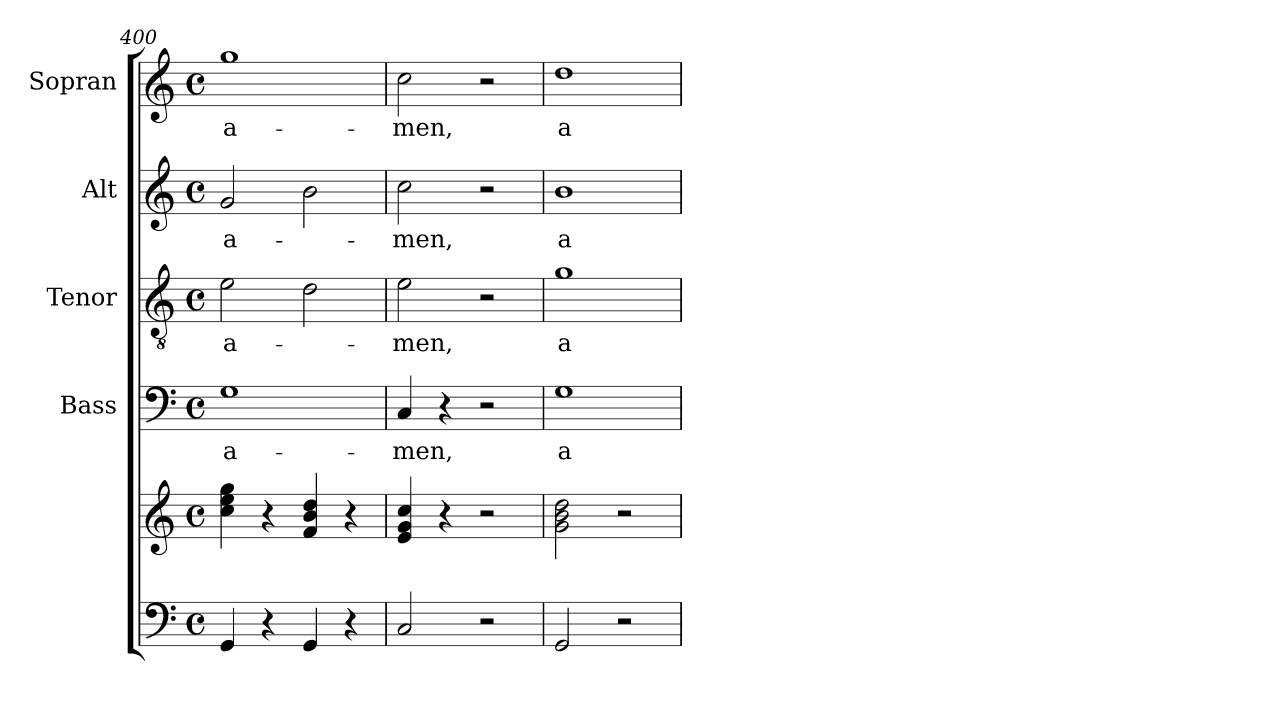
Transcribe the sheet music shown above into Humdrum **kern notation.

**kern	**kern	**kern	**text	**kern	**text	**kern	**text	**kern	**text
*part5	*part5	*part4	*part4	*part3	*part3	*part2	*part2	*part1	*part1
*staff6	*staff5	*staff4	*staff4	*staff3	*staff3	*staff2	*staff2	*staff1	*staff1
*	*	*I"Bass	*	*I"Tenor	*	*I"Alt	*	*I"Sopran	*
*	*	*I'B.	*	*I'T.	*	*I'A.	*	*I'S.	*
*clefF4	*clefG2	*clefF4	*	*clefGv2	*	*clefG2	*	*clefG2	*
*k[]	*k[]	*k[]	*	*k[]	*	*k[]	*	*k[]	*
*C:	*C:	*C:	*	*C:	*	*C:	*	*C:	*
*M4/4	*M4/4	*M4/4	*	*M4/4	*	*M4/4	*	*M4/4	*
*met(c)	*met(c)	*met(c)	*	*met(c)	*	*met(c)	*	*met(c)	*
=400	=400	=400	=400	=400	=400	=400	=400	=400	=400
!	!	!	!LO:LY:b	!	!LO:LY:b	!	!LO:LY:b	!	!LO:LY:b
4GG/	4cc\ 4ee\ 4gg\	1G	a-	2e\	a-	2g/	a-	1gg	a-
4r	4r	.	.	.	.	.	.	.	.
4GG/	4f/ 4b/ 4dd/	.	.	2d\	.	2b\	.	.	.
4r	4r	.	.	.	.	.	.	.	.
=401	=401	=401	=401	=401	=401	=401	=401	=401	=401
!	!	!	!LO:LY:b	!	!LO:LY:b	!	!LO:LY:b	!	!LO:LY:b
2C/	4e/ 4g/ 4cc/	4C/	-men,	2e\	-men,	2cc\	-men,	2cc\	-men,
.	4r	4r	.	.	.	.	.	.	.
2r	2r	2r	.	2r	.	2r	.	2r	.
=402	=402	=402	=402	=402	=402	=402	=402	=402	=402
!	!	!	!LO:LY:b	!	!LO:LY:b	!	!LO:LY:b	!	!LO:LY:b
2GG/	2g\ 2b\ 2dd\	1G	a-	1g	a-	1b	a-	1dd	a-
2r	2r	.	.	.	.	.	.	.	.
=	=	=	=	=	=	=	=	=	=
*-	*-	*-	*-	*-	*-	*-	*-	*-	*-
